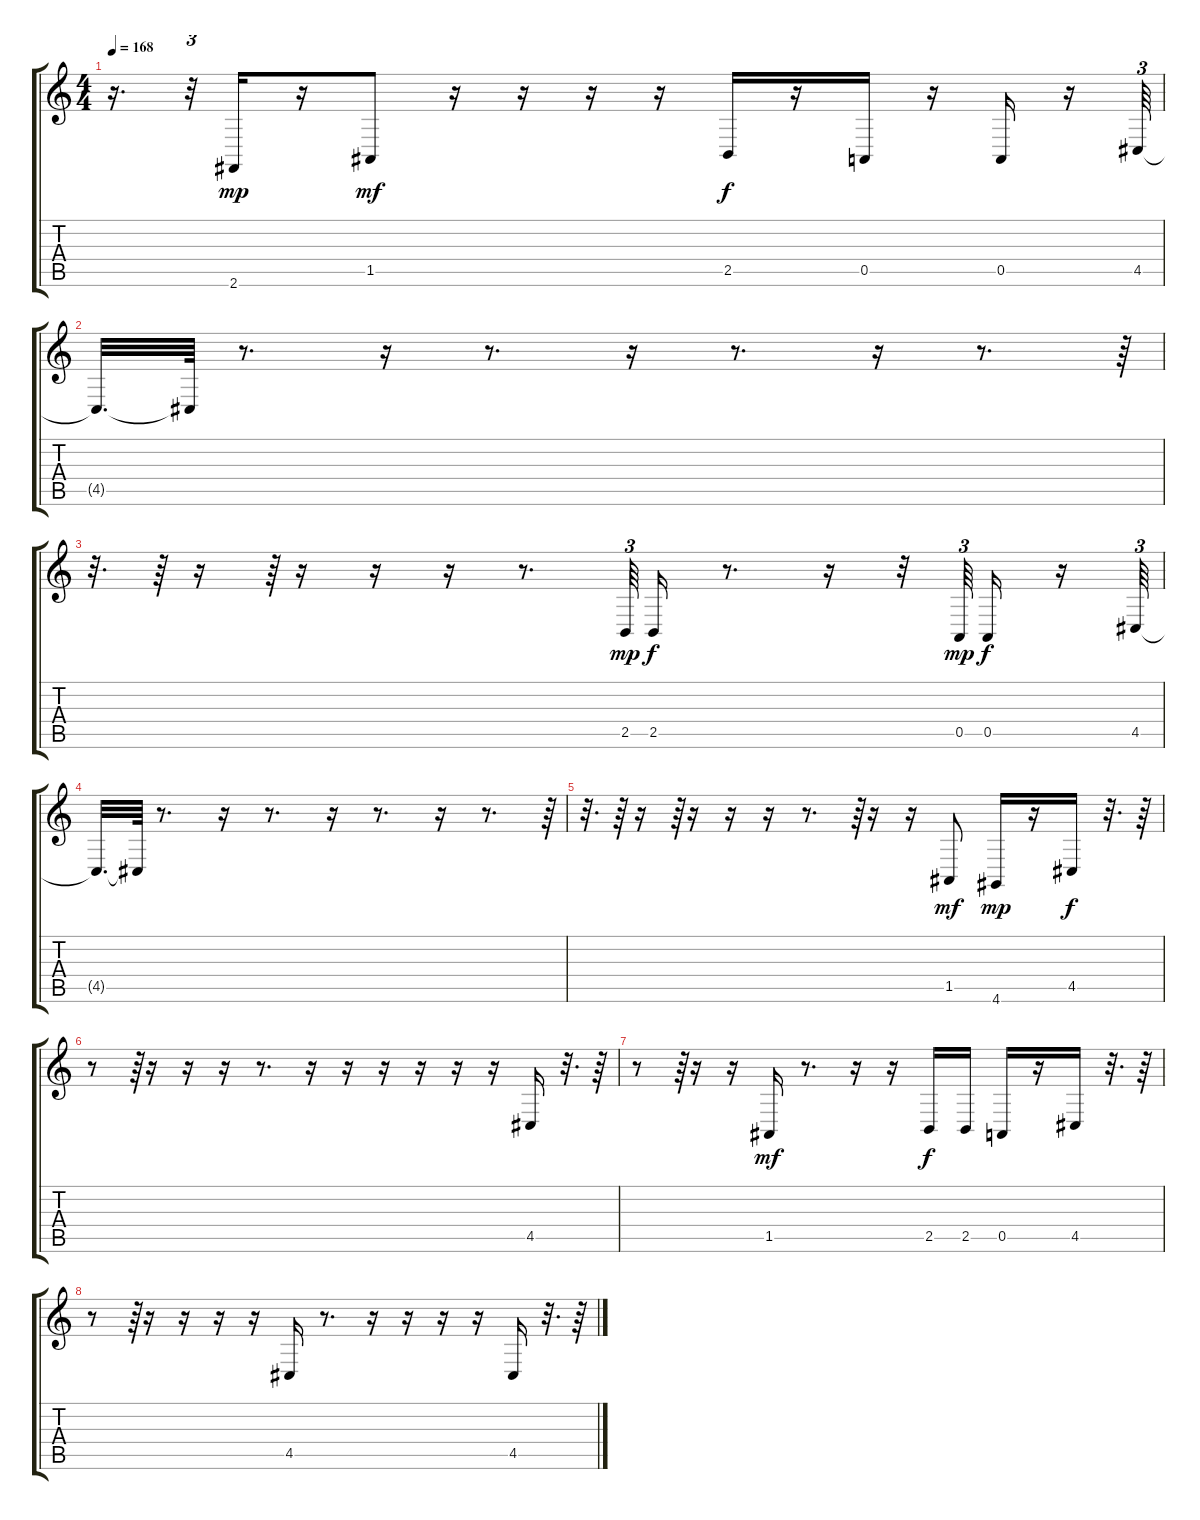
\track "" {instrument acousticgrandpiano}
\staff {score tabs}
\tuning (E4 B3 G3 D3 A2 E2) {hide}
\ts (4 4)
\tempo 168
\clef g2
\ks c
r.16{d dy mf} r.32{tu (3 2)} 2.6.16{dy mp} r.16 1.5.8{dy mf} r.16 r.16 r.16 r.16 2.5.16{dy f} r.16 0.5.16 r.16 0.5.16 r.16 4.5.64{tu (3 2)} |
4.5{t}.32{d} 4.5{t}.64 r.8{d} r.16 r.8{d} r.16 r.8{d} r.16 r.8{d} r.64{tu (3 2)} |
r.32{d} r.64 r.16 r.64{tu (3 2)} r.16 r.16 r.16 r.8{d} 2.5.64{tu (3 2) dy mp} 2.5.16{dy f} r.8{d} r.16 r.32 0.5.64{tu (3 2) dy mp} 0.5.16{dy f} r.16 4.5.64{tu (3 2)} |
4.5{t}.32{d} 4.5{t}.64 r.8{d} r.16 r.8{d} r.16 r.8{d} r.16 r.8{d} r.64{tu (3 2)} |
r.32{d} r.64 r.16 r.64{tu (3 2)} r.16 r.16 r.16 r.8{d} r.64{tu (3 2)} r.16 r.16 1.5.8{dy mf} 4.6.16{dy mp} r.16 4.5.16{dy f} r.32{d} r.64 |
r.8 r.64{tu (3 2)} r.16 r.16 r.16 r.8{d} r.16 r.16 r.16 r.16 r.16 r.16 4.5.16 r.32{d} r.64 |
r.8 r.64{tu (3 2)} r.16 r.16 1.5.16{dy mf} r.8{d} r.16 r.16 2.5.16{dy f} 2.5.16 0.5.16 r.16 4.5.16 r.32{d} r.64 |
r.8 r.64{tu (3 2)} r.16 r.16 r.16 r.16 4.5.16 r.8{d} r.16 r.16 r.16 r.16 4.5.16 r.32{d} r.64
